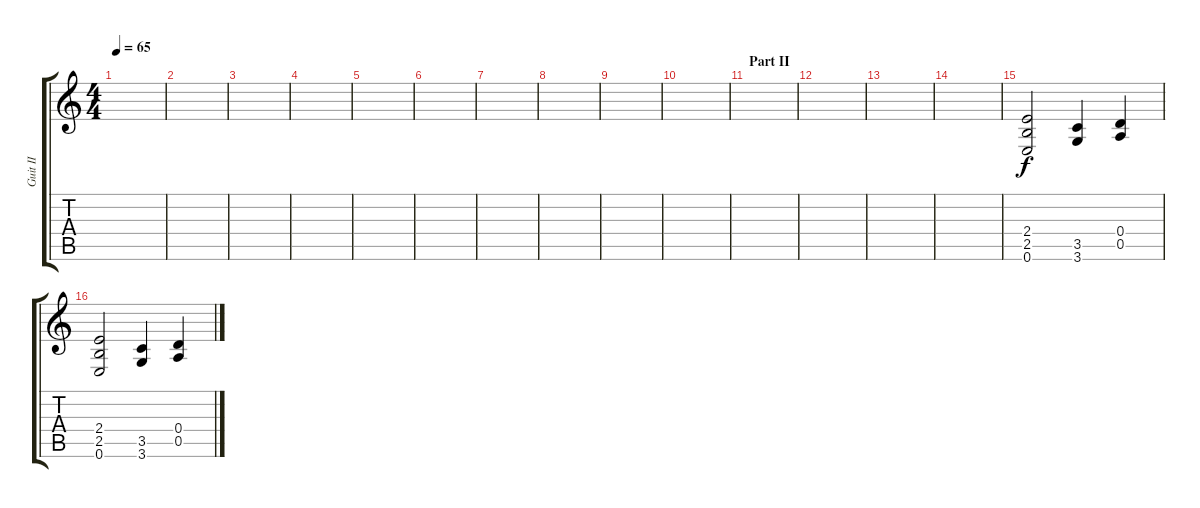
\track ("Guit II" "Guit II") {instrument electricguitarclean}
\staff {score tabs}
\tuning (E4 B3 G3 D3 A2 E2) {hide}
\ts (4 4)
\tempo 65
\clef g2
\ks c
|
|
|
|
|
|
|
|
|
|
\section ("" "Part II")
|
|
|
|
(2.4 2.5 0.6).2{instrument overdrivenguitar} (3.5 3.6).4 (0.4 0.5).4 |
(2.4 2.5 0.6).2{instrument overdrivenguitar} (3.5 3.6).4 (0.4 0.5).4
